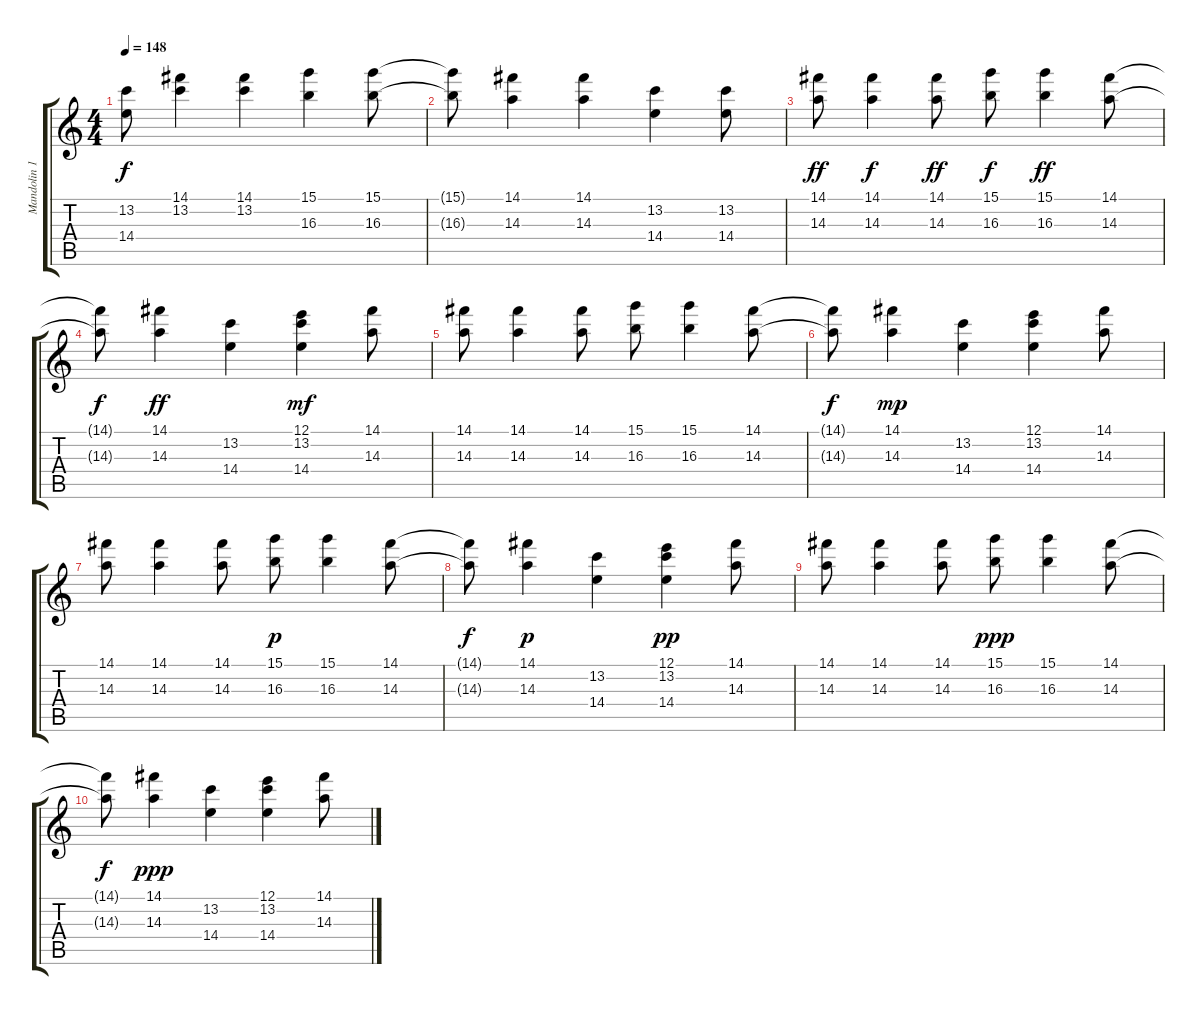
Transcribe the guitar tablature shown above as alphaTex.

\track ("Mandolin 1" "Mandolin 1") {instrument acousticguitarnylon}
\staff {score tabs}
\tuning (E4 B3 G3 D3 A2 E2) {hide}
\ts (4 4)
\tempo 148
\clef g2
\ks c
(13.2{t} 14.4{t}).8{dy f} (14.1 13.2).4 (14.1 13.2).4 (15.1 16.3).4 (15.1 16.3).8 |
(15.1{t} 16.3{t}).8 (14.1 14.3).4 (14.1 14.3).4 (13.2 14.4).4 (13.2 14.4).8 |
(14.1 14.3).8{dy ff} (14.1 14.3).4{dy f} (14.1 14.3).8{dy ff} (15.1 16.3).8{dy f} (15.1 16.3).4{dy ff} (14.1 14.3).8 |
(14.1{t} 14.3{t}).8{dy f} (14.1 14.3).4{dy ff} (13.2 14.4).4 (12.1 13.2 14.4).4{dy mf} (14.1 14.3).8 |
(14.1 14.3).8 (14.1 14.3).4 (14.1 14.3).8 (15.1 16.3).8 (15.1 16.3).4 (14.1 14.3).8 |
(14.1{t} 14.3{t}).8{dy f} (14.1 14.3).4{dy mp} (13.2 14.4).4 (12.1 13.2 14.4).4 (14.1 14.3).8 |
(14.1 14.3).8 (14.1 14.3).4 (14.1 14.3).8 (15.1 16.3).8{dy p} (15.1 16.3).4 (14.1 14.3).8 |
(14.1{t} 14.3{t}).8{dy f} (14.1 14.3).4{dy p} (13.2 14.4).4 (12.1 13.2 14.4).4{dy pp} (14.1 14.3).8 |
(14.1 14.3).8 (14.1 14.3).4 (14.1 14.3).8 (15.1 16.3).8{dy ppp} (15.1 16.3).4 (14.1 14.3).8 |
(14.1{t} 14.3{t}).8{dy f} (14.1 14.3).4{dy ppp} (13.2 14.4).4 (12.1 13.2 14.4).4 (14.1 14.3).8
